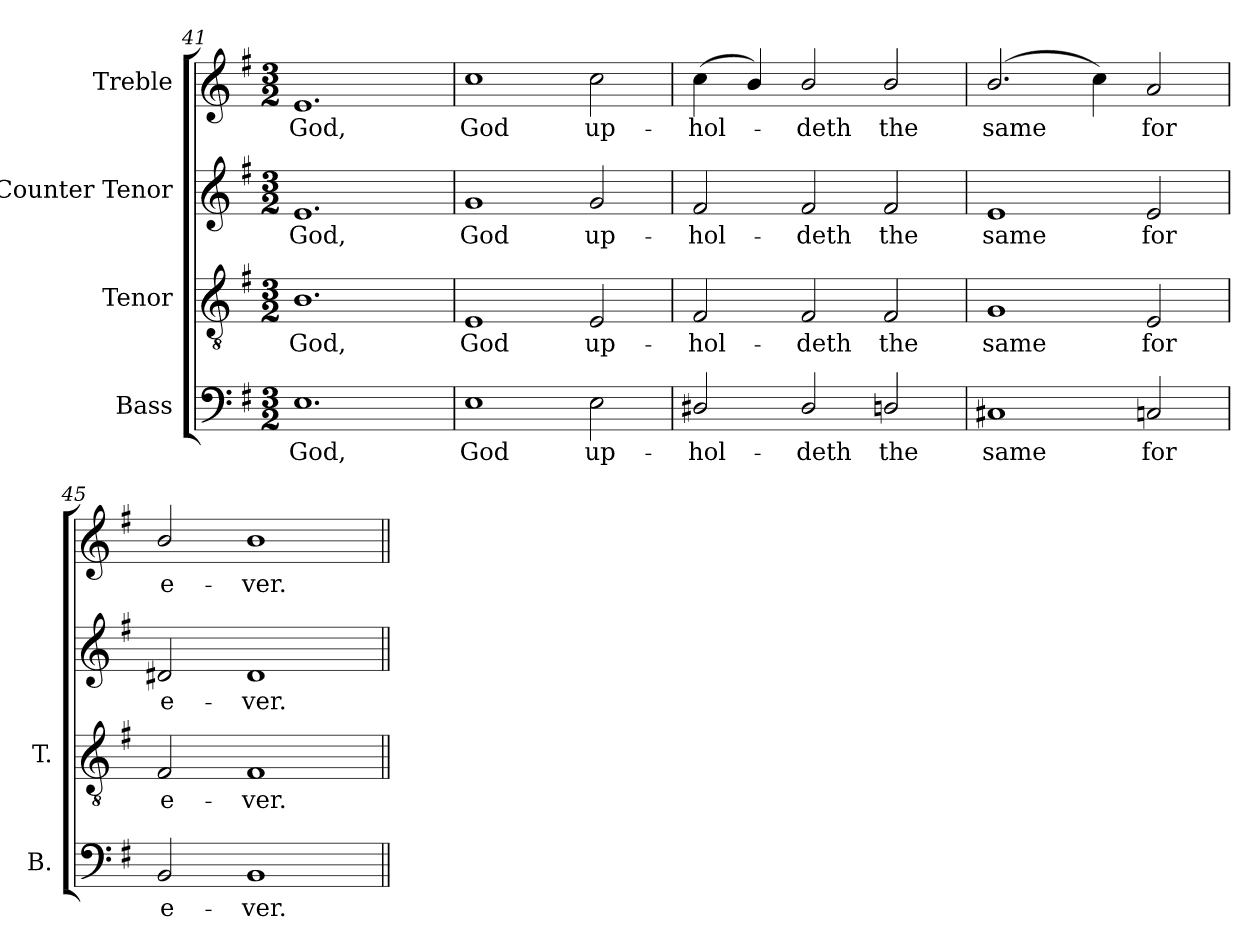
**kern	**text	**kern	**text	**kern	**text	**kern	**text
*part4	*part4	*part3	*part3	*part2	*part2	*part1	*part1
*staff4	*staff4	*staff3	*staff3	*staff2	*staff2	*staff1	*staff1
*I"Bass	*	*I"Tenor	*	*I"Counter Tenor	*	*I"Treble	*
*I'B.	*	*I'T.	*	*	*	*	*
!!LO:PB:g=z
*clefF4	*	*clefGv2	*	*clefG2	*	*clefG2	*
*	*	*ITrd7c12	*	*	*	*	*
*k[f#]	*	*k[f#]	*	*k[f#]	*	*k[f#]	*
*G:	*	*G:	*	*G:	*	*G:	*
*M3/2	*	*M3/2	*	*M3/2	*	*M3/2	*
=41	=41	=41	=41	=41	=41	=41	=41
!	!LO:LY:b:color=#000000	!	!	!	!	!	!
!	!	!	!LO:LY:b:color=#000000	!	!	!	!
!	!	!	!	!	!LO:LY:b:color=#000000	!	!
!	!	!	!	!	!	!	!LO:LY:b:color=#000000
1.Ei	God,	1.BBi	God,	1.ei	God,	1.ei	God,
=42	=42	=42	=42	=42	=42	=42	=42
!	!LO:LY:b:color=#000000	!	!	!	!	!	!
!	!	!	!LO:LY:b:color=#000000	!	!	!	!
!	!	!	!	!	!LO:LY:b:color=#000000	!	!
!	!	!	!	!	!	!	!LO:LY:b:color=#000000
1Ei	God	1EEi	God	1gi	God	1cci	God
!	!LO:LY:b:color=#000000	!	!	!	!	!	!
!	!	!	!LO:LY:b:color=#000000	!	!	!	!
!	!	!	!	!	!LO:LY:b:color=#000000	!	!
!	!	!	!	!	!	!	!LO:LY:b:color=#000000
2Ei\	up-	2EEi/	up-	2gi/	up-	2cci\	up-
=43	=43	=43	=43	=43	=43	=43	=43
!	!LO:LY:b:color=#000000	!	!	!	!	!	!
!	!	!	!LO:LY:b:color=#000000	!	!	!	!
!	!	!	!	!	!LO:LY:b:color=#000000	!	!
!	!	!	!	!	!	!	!LO:LY:b:color=#000000
2D#Xi/	-hol-	2FF#i/	-hol-	2f#i/	-hol-	(4cci\	-hol-
.	.	.	.	.	.	4bi/)	.
!	!LO:LY:b:color=#000000	!	!	!	!	!	!
!	!	!	!LO:LY:b:color=#000000	!	!	!	!
!	!	!	!	!	!LO:LY:b:color=#000000	!	!
!	!	!	!	!	!	!	!LO:LY:b:color=#000000
2D#i/	-deth	2FF#i/	-deth	2f#i/	-deth	2bi/	-deth
!	!LO:LY:b:color=#000000	!	!	!	!	!	!
!	!	!	!LO:LY:b:color=#000000	!	!	!	!
!	!	!	!	!	!LO:LY:b:color=#000000	!	!
!	!	!	!	!	!	!	!LO:LY:b:color=#000000
2Dni/	the	2FF#i/	the	2f#i/	the	2bi/	the
=44	=44	=44	=44	=44	=44	=44	=44
!	!LO:LY:b:color=#000000	!	!	!	!	!	!
!	!	!	!LO:LY:b:color=#000000	!	!	!	!
!	!	!	!	!	!LO:LY:b:color=#000000	!	!
!	!	!	!	!	!	!	!LO:LY:b:color=#000000
1C#Xi	same	1GGi	same	1ei	same	(2.bi/	same
.	.	.	.	.	.	4cci\)	.
!	!LO:LY:b:color=#000000	!	!	!	!	!	!
!	!	!	!LO:LY:b:color=#000000	!	!	!	!
!	!	!	!	!	!LO:LY:b:color=#000000	!	!
!	!	!	!	!	!	!	!LO:LY:b:color=#000000
2Cni/	for	2EEi/	for	2ei/	for	2ai/	for
=45	=45	=45	=45	=45	=45	=45	=45
!	!LO:LY:b:color=#000000	!	!	!	!	!	!
!	!	!	!LO:LY:b:color=#000000	!	!	!	!
!	!	!	!	!	!LO:LY:b:color=#000000	!	!
!	!	!	!	!	!	!	!LO:LY:b:color=#000000
2BBi/	e-	2FF#i/	e-	2d#Xi/	e-	2bi/	e-
!	!LO:LY:b:color=#000000	!	!	!	!	!	!
!	!	!	!LO:LY:b:color=#000000	!	!	!	!
!	!	!	!	!	!LO:LY:b:color=#000000	!	!
!	!	!	!	!	!	!	!LO:LY:b:color=#000000
1BBi	-ver.	1FF#i	-ver.	1d#i	-ver.	1bi	-ver.
=||	=||	=||	=||	=||	=||	=||	=||
*-	*-	*-	*-	*-	*-	*-	*-
